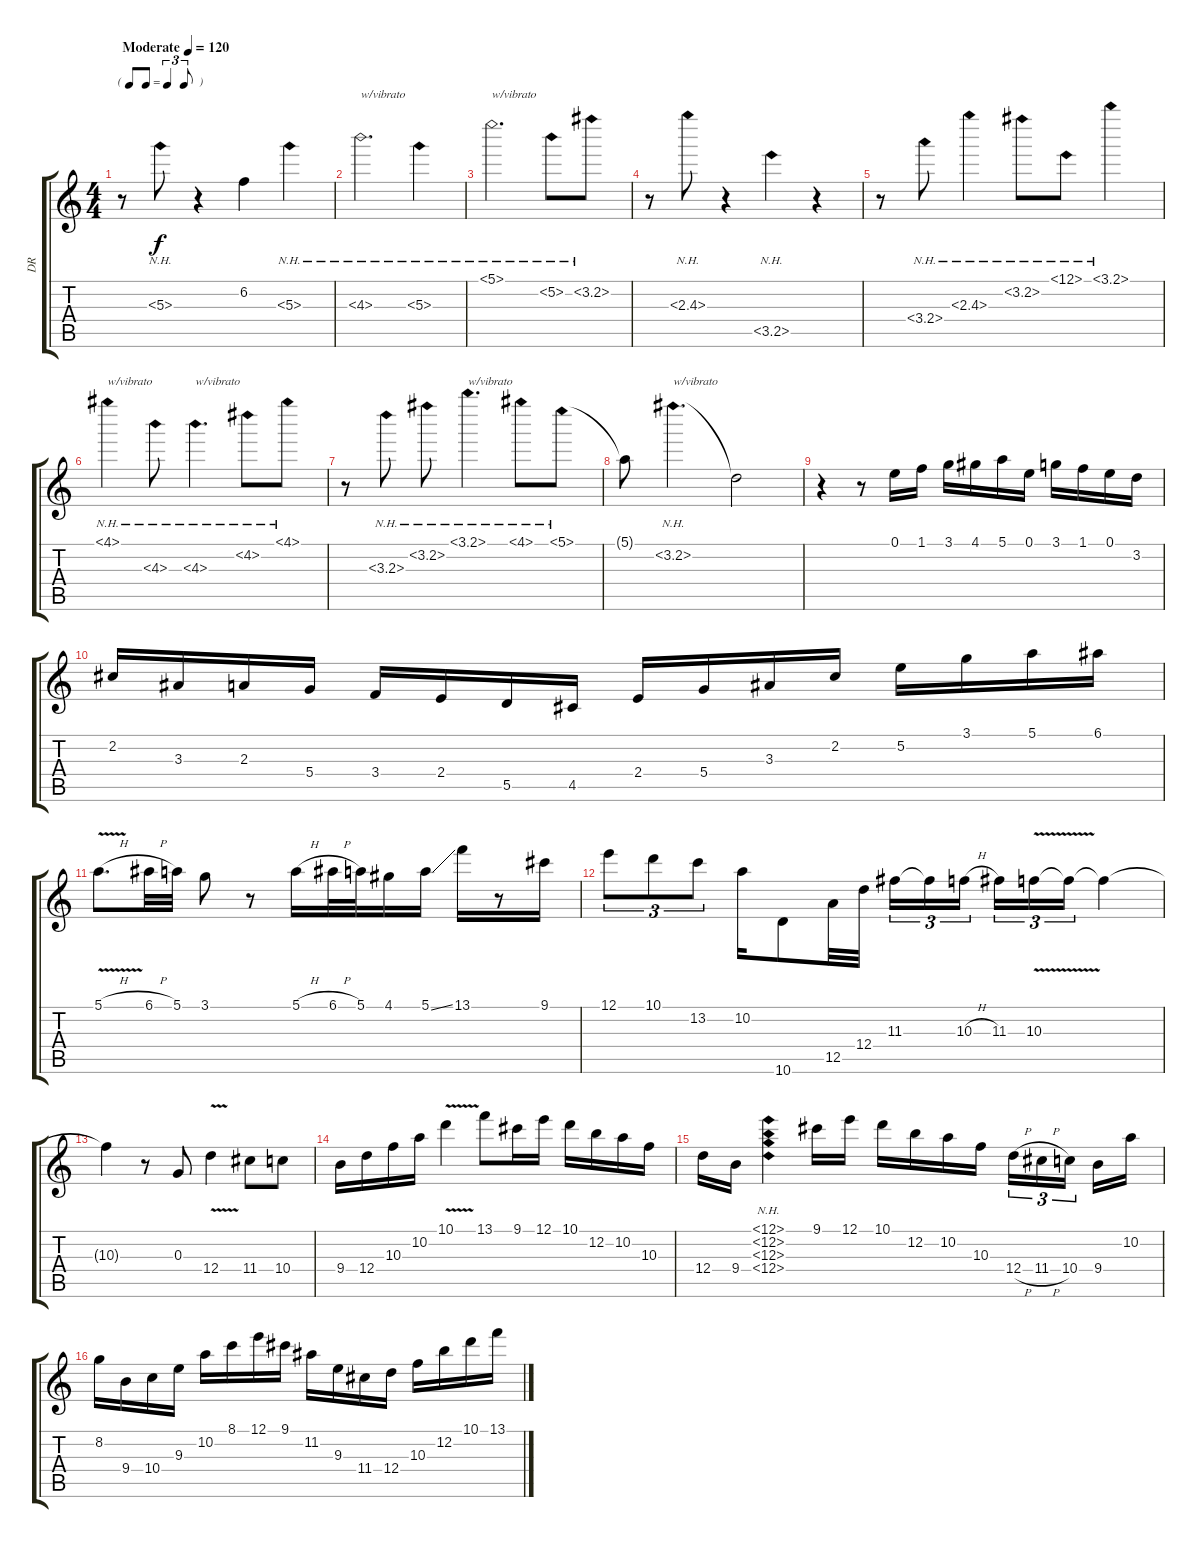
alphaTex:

\track ("DR" "DR") {instrument acousticguitarsteel}
\staff {score tabs}
\tuning (E4 B3 G3 D3 A2 E2) {hide}
\ts (4 4)
\tf triplet8th
\tempo (120 "Moderate")
\clef g2
\ks c
r.8{dy f instrument acousticguitarsteel} 5.3{nh}.8 r.4 6.2.4 5.3{nh}.4 |
4.3{nh}.2{d txt "w/vibrato"} 5.3{nh}.4 |
5.1{nh}.2{d txt "w/vibrato"} 5.2{nh}.8 3.2{nh}.8 |
r.8 2.3{nh}.8 r.4 3.5{nh}.4 r.4 |
r.8 3.4{nh}.8 2.3{nh}.4 3.2{nh}.8 1.1{nh}.8 3.1{nh}.4 |
4.1{nh}.4{txt "w/vibrato"} 4.3{nh}.8 4.3{nh}.4{d txt "w/vibrato"} 4.2{nh}.8 4.1{nh}.8 |
r.8 3.3{nh}.8 3.2{nh}.8 3.1{nh}.4{d txt "w/vibrato"} 4.1{nh}.8 5.1{nh}.8 |
5.1{t}.8 3.2{nh}.4{d txt "w/vibrato"} 3.2{t}.2 |
r.4 r.8 0.1.16 1.1.16 3.1.16 4.1.16 5.1.16 0.1.16 3.1.16 1.1.16 0.1.16 3.2.16 |
2.2.16 3.3.16 2.3.16 5.4.16 3.4.16 2.4.16 5.5.16 4.5.16 2.4.16 5.4.16 3.3.16 2.2.16 5.2.16 3.1.16 5.1.16 6.1.16 |
5.1{v h}.8{d} 6.1{h}.32 5.1.32 3.1.8 r.8 5.1{h}.16 6.1{h}.32 5.1.32 4.1.16 5.1{ss}.16 13.1.16 r.8 9.1.16 |
12.1.8{tu (3 2)} 10.1.8{tu (3 2)} 13.2.8{tu (3 2)} 10.2.16 10.6.8 12.5.32 12.4.32 11.3.16{tu (3 2)} 11.3{t}.16{tu (3 2)} 10.3{h}.16{tu (3 2)} 11.3.16{tu (3 2)} 10.3{v}.16{tu (3 2)} 10.3{t}.16{tu (3 2)} 10.3{t}.4 |
10.3{t}.4 r.8 0.3.8 12.4{v}.4 11.4.8 10.4.8 |
9.4.16 12.4.16 10.3.16 10.2.16 10.1{v}.4 13.1.8 9.1.16 12.1.16 10.1.16 12.2.16 10.2.16 10.3.16 |
12.4.16 9.4.16 (12.1{nh} 12.2{nh} 12.3{nh} 12.4{nh}).4 9.1.16 12.1.16 10.1.16 12.2.16 10.2.16 10.3.16 12.4{h}.16{tu (3 2)} 11.4{h}.16{tu (3 2)} 10.4.16{tu (3 2)} 9.4.16 10.2.16 |
8.2.16 9.4.16 10.4.16 9.3.16 10.2.16 8.1.16 12.1.16 9.1.16 11.2.16 9.3.16 11.4.16 12.4.16 10.3.16 12.2.16 10.1.16 13.1.16
